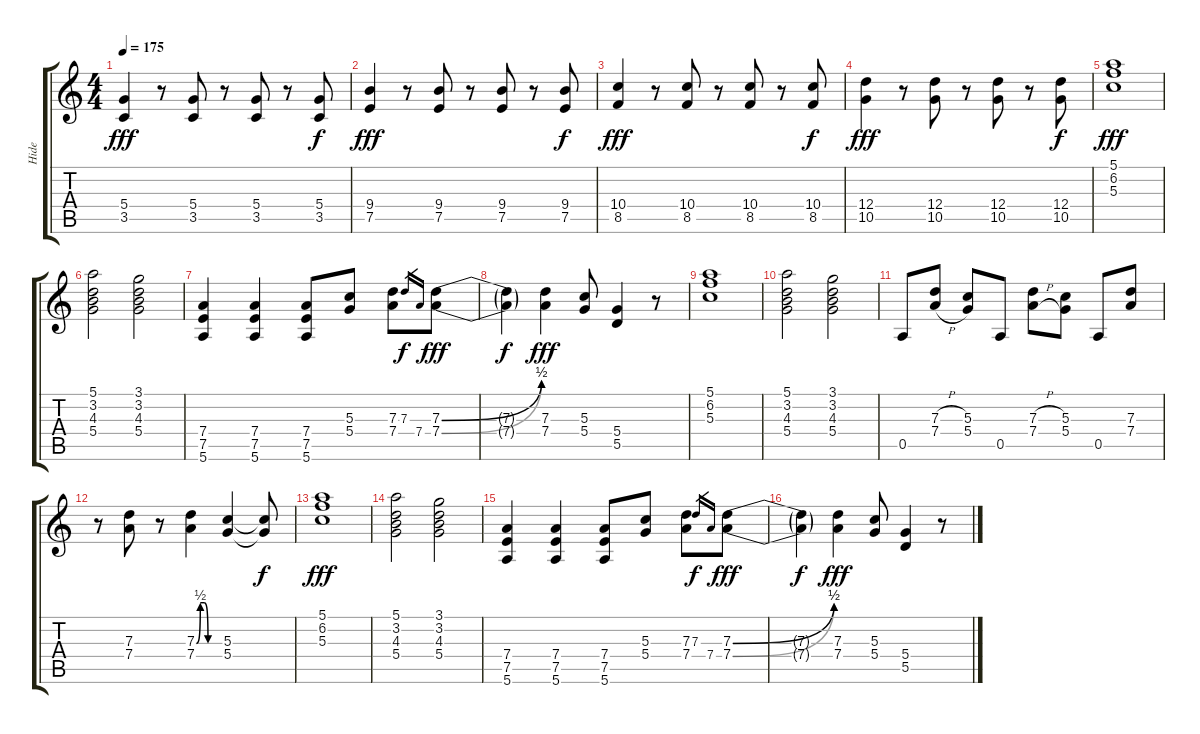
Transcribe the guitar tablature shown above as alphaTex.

\track ("Hide" "Hide") {instrument distortionguitar}
\staff {score tabs}
\tuning (E4 B3 G3 D3 A2 E2) {hide}
\ts (4 4)
\tempo 175
\clef g2
\ks c
(5.4 3.5).4{dy fff} r.8 (5.4 3.5).8 r.8 (5.4 3.5).8 r.8 (5.4 3.5).8{dy f} |
(9.4 7.5).4{dy fff} r.8 (9.4 7.5).8 r.8 (9.4 7.5).8 r.8 (9.4 7.5).8{dy f} |
(10.4 8.5).4{dy fff} r.8 (10.4 8.5).8 r.8 (10.4 8.5).8 r.8 (10.4 8.5).8{dy f} |
(12.4 10.5).4{dy fff} r.8 (12.4 10.5).8 r.8 (12.4 10.5).8 r.8 (12.4 10.5).8{dy f} |
(5.1 6.2 5.3).1{dy fff} |
(5.1 3.2 4.3 5.4).2 (3.1 3.2 4.3 5.4).2 |
(7.4 7.5 5.6).4 (7.4 7.5 5.6).4 (7.4 7.5 5.6).8 (5.3 5.4).8 (7.3 7.4).8 7.3.16{gr dy f} 7.4.16{gr} (7.3{be (bend 0 0 60 2)} 7.4{be (bend 0 0 60 2)}).8{dy fff} |
(7.3{t} 7.4{t}).4{dy f} (7.3 7.4).4{dy fff} (5.3 5.4).8 (5.4 5.5).4 r.8 |
(5.1 6.2 5.3).1 |
(5.1 3.2 4.3 5.4).2 (3.1 3.2 4.3 5.4).2 |
0.5.8 (7.3{h} 7.4{h}).8 (5.3 5.4).8 0.5.8 (7.3{h} 7.4{h}).8 (5.3 5.4).8 0.5.8 (7.3 7.4).8 |
r.8 (7.3 7.4).8 r.8 (7.3{be (custom 0 0 10 2 20 2 30 0 60 0)} 7.4).4 (5.3 5.4).4 (5.3{t} 5.4{t}).8{dy f} |
(5.1 6.2 5.3).1{dy fff} |
(5.1 3.2 4.3 5.4).2 (3.1 3.2 4.3 5.4).2 |
(7.4 7.5 5.6).4 (7.4 7.5 5.6).4 (7.4 7.5 5.6).8 (5.3 5.4).8 (7.3 7.4).8 7.3.16{gr dy f} 7.4.16{gr} (7.3{be (bend 0 0 60 2)} 7.4{be (bend 0 0 60 2)}).8{dy fff} |
(7.3{t} 7.4{t}).4{dy f} (7.3 7.4).4{dy fff} (5.3 5.4).8 (5.4 5.5).4 r.8
